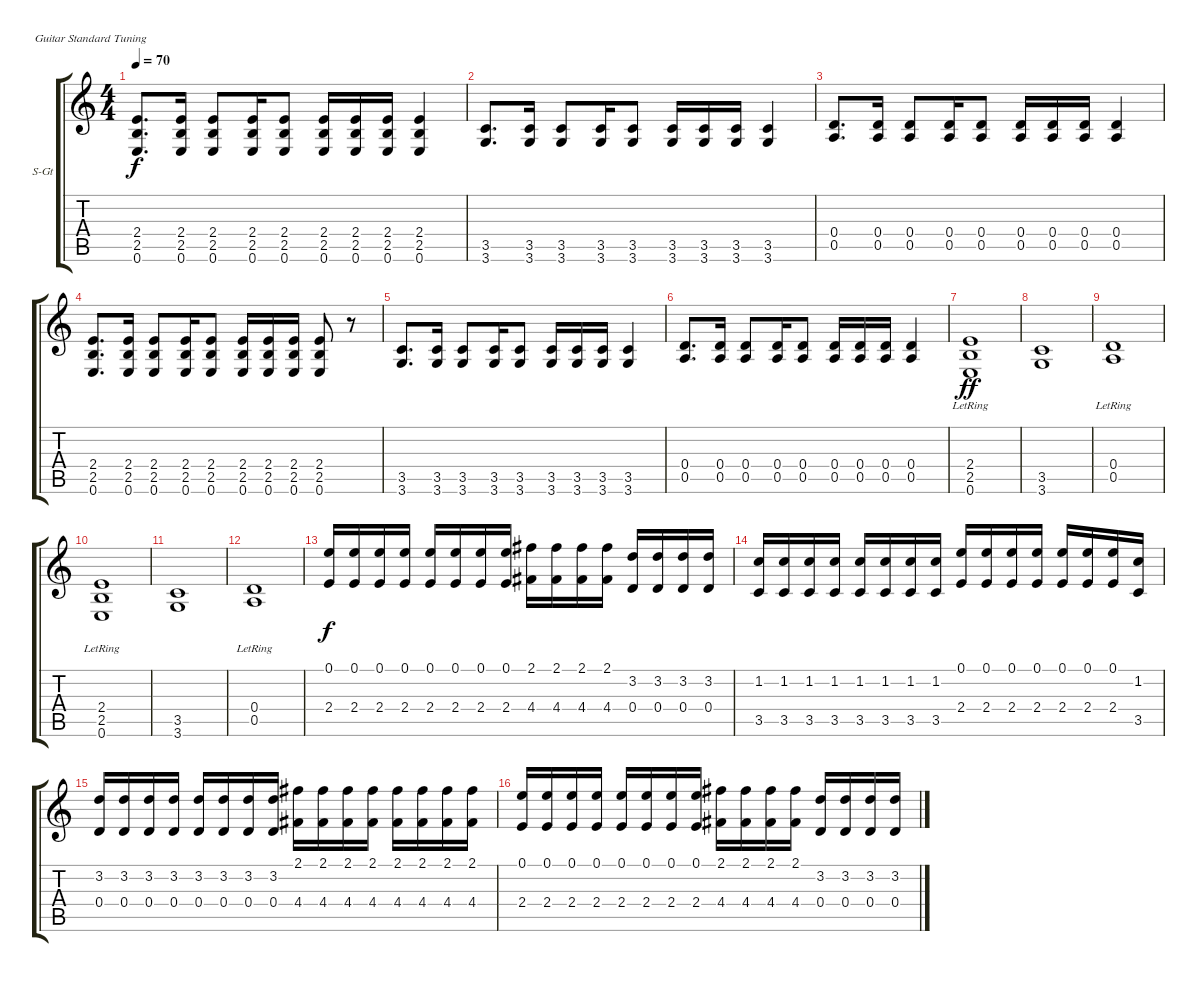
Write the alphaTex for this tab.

\defaultSystemsLayout 4
\bracketExtendMode groupsimilarinstruments
\firstSystemTrackNameOrientation horizontal
\otherSystemsTrackNameOrientation horizontal
\track ("" "S-Gt") {instrument acousticguitarsteel}
\staff {score tabs}
\tuning (E4 B3 G3 D3 A2 E2)
\ts (4 4)
\tempo 70
\clef g2
\scale
0.333333
\ks c
(2.4 2.5 0.6).8{d dy f} (2.4 2.5 0.6).16 (2.4 2.5 0.6).8 (2.4 2.5 0.6).16 (2.4 2.5 0.6).8 (2.4 2.5 0.6).16 (2.4 2.5 0.6).16 (2.4 2.5 0.6).16 (2.4 2.5 0.6).4 |
\scale
0.333333 (3.5 3.6).8{d} (3.5 3.6).16 (3.5 3.6).8 (3.5 3.6).16 (3.5 3.6).8 (3.5 3.6).16 (3.5 3.6).16 (3.5 3.6).16 (3.5 3.6).4 |
\scale
0.333333 (0.4 0.5).8{d} (0.4 0.5).16 (0.4 0.5).8 (0.4 0.5).16 (0.4 0.5).8 (0.4 0.5).16 (0.4 0.5).16 (0.4 0.5).16 (0.4 0.5).4 |
\scale
0.333333 (2.4 2.5 0.6).8{d} (2.4 2.5 0.6).16 (2.4 2.5 0.6).8 (2.4 2.5 0.6).16 (2.4 2.5 0.6).8 (2.4 2.5 0.6).16 (2.4 2.5 0.6).16 (2.4 2.5 0.6).16 (2.4 2.5 0.6).8 r.8 |
\scale
0.333333 (3.5 3.6).8{d} (3.5 3.6).16 (3.5 3.6).8 (3.5 3.6).16 (3.5 3.6).8 (3.5 3.6).16 (3.5 3.6).16 (3.5 3.6).16 (3.5 3.6).4 |
\scale
0.333333 (0.4 0.5).8{d} (0.4 0.5).16 (0.4 0.5).8 (0.4 0.5).16 (0.4 0.5).8 (0.4 0.5).16 (0.4 0.5).16 (0.4 0.5).16 (0.4 0.5).4 |
\scale
0.333333 (2.4{lr} 2.5{lr} 0.6{lr}).1{dy ff} |
\scale
0.333333 (3.5 3.6).1 |
\scale
0.333333 (0.4{lr} 0.5{lr}).1 |
\scale
0.333333 (2.4{lr} 2.5{lr} 0.6{lr}).1 |
\scale
0.333333 (3.5 3.6).1 |
\scale
0.333333 (0.4{lr} 0.5{lr}).1 |
\scale
0.333333 (0.1 2.4).16{dy f} (0.1 2.4).16 (0.1 2.4).16 (0.1 2.4).16 (0.1 2.4).16 (0.1 2.4).16 (0.1 2.4).16 (0.1 2.4).16 (2.1 4.4).16 (2.1 4.4).16 (2.1 4.4).16 (2.1 4.4).16 (3.2 0.4).16 (3.2 0.4).16 (3.2 0.4).16 (3.2 0.4).16 |
\scale
0.333333 (1.2 3.5).16 (1.2 3.5).16 (1.2 3.5).16 (1.2 3.5).16 (1.2 3.5).16 (1.2 3.5).16 (1.2 3.5).16 (1.2 3.5).16 (0.1 2.4).16 (0.1 2.4).16 (0.1 2.4).16 (0.1 2.4).16 (0.1 2.4).16 (0.1 2.4).16 (0.1 2.4).16 (1.2 3.5).16 |
\scale
0.333333 (3.2 0.4).16 (3.2 0.4).16 (3.2 0.4).16 (3.2 0.4).16 (3.2 0.4).16 (3.2 0.4).16 (3.2 0.4).16 (3.2 0.4).16 (2.1 4.4).16 (2.1 4.4).16 (2.1 4.4).16 (2.1 4.4).16 (2.1 4.4).16 (2.1 4.4).16 (2.1 4.4).16 (2.1 4.4).16 |
\scale
0.333333 (0.1 2.4).16 (0.1 2.4).16 (0.1 2.4).16 (0.1 2.4).16 (0.1 2.4).16 (0.1 2.4).16 (0.1 2.4).16 (0.1 2.4).16 (2.1 4.4).16 (2.1 4.4).16 (2.1 4.4).16 (2.1 4.4).16 (3.2 0.4).16 (3.2 0.4).16 (3.2 0.4).16 (3.2 0.4).16
